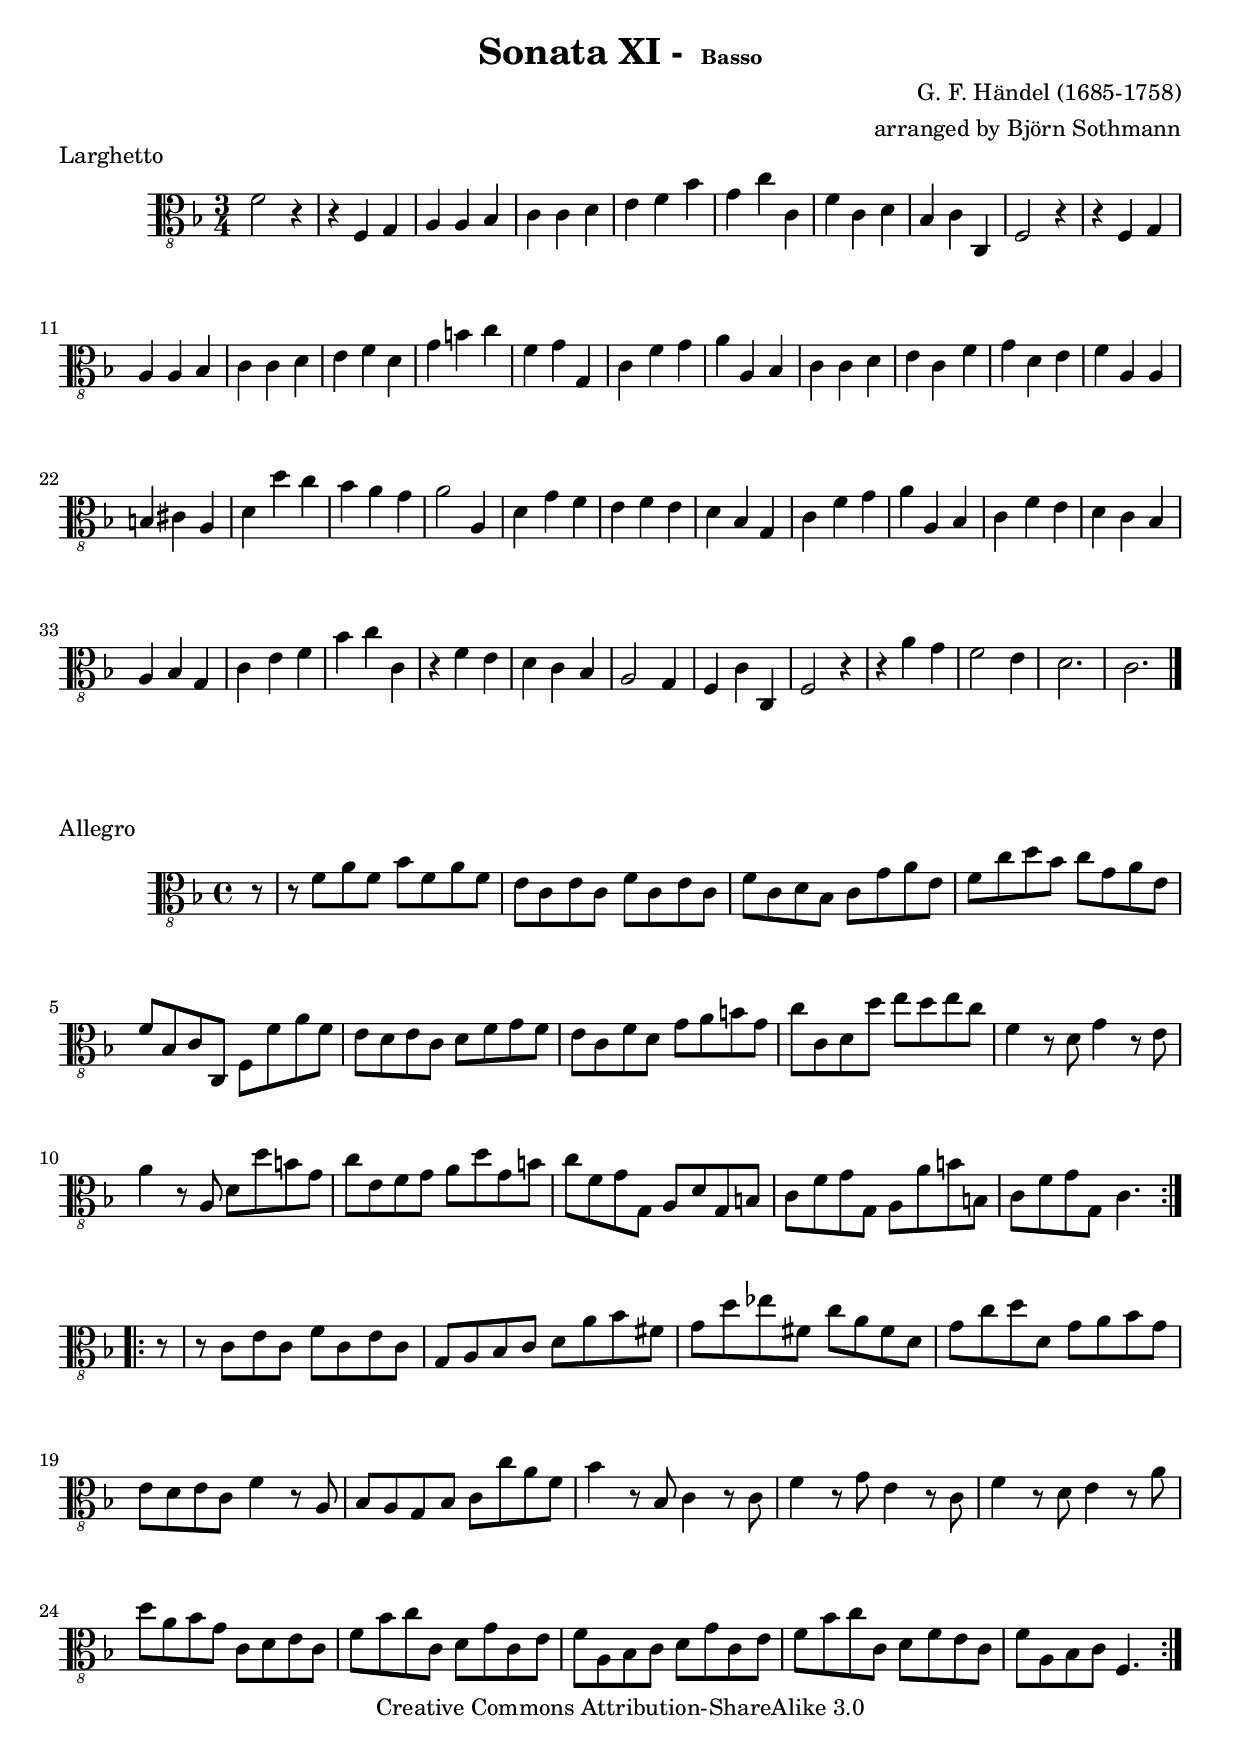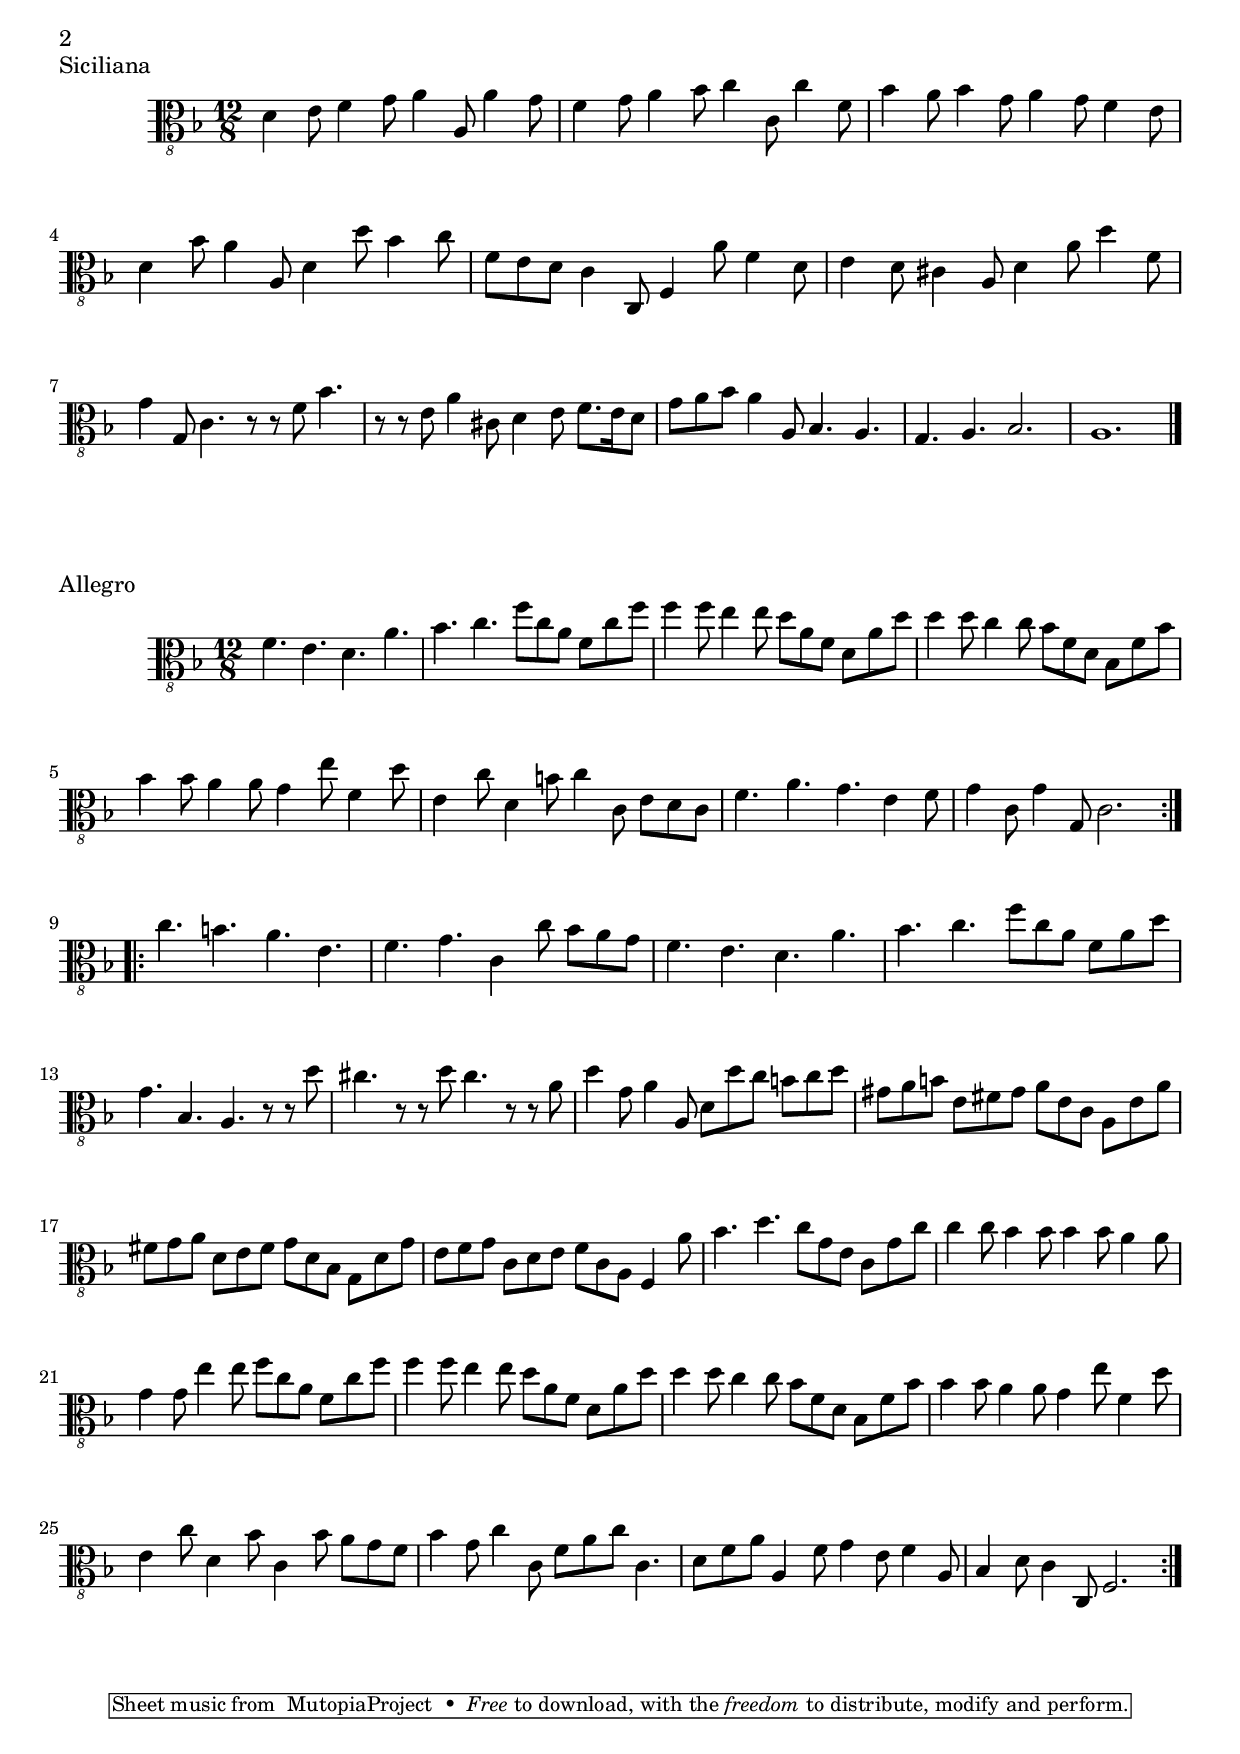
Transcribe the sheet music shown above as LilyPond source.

% Created on Mon Apr 07 19:35:14 CEST 2008
\version "2.11.43"

\header {
	title = \markup { "Sonata XI - " \small { #"Basso" } }
	composer = "G. F. Händel (1685-1758)"
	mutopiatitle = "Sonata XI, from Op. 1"
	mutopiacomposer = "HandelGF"
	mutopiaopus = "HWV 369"
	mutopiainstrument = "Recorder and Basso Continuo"
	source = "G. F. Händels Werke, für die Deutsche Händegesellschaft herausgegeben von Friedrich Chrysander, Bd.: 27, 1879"
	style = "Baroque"
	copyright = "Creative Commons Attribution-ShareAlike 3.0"
	arranger = "arranged by Björn Sothmann"
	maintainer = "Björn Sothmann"
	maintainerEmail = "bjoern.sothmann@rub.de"
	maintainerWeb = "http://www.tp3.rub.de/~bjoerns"
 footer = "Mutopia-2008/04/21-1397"
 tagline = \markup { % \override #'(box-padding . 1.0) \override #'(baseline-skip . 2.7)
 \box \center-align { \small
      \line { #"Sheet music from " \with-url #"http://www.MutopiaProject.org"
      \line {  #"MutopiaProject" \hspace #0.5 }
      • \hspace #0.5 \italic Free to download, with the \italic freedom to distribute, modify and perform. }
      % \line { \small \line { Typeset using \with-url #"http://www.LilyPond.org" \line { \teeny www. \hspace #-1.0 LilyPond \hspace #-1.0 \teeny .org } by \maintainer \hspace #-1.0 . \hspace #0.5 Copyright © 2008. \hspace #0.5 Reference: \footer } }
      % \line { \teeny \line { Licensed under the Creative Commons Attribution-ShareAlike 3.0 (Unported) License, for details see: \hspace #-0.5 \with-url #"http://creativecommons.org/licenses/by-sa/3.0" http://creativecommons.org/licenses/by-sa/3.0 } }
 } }
}

\include "deutsch.ly"

bassoI = {
	% \set Staff.instrumentName="Basso"
	% \set Staff.midiInstrument="harpsichord"
	\key f \major
    \time 3/4
	% \clef bass
	\relative c { 	
		f2 r4 |
		r f, g |
		a a b |
		c c d |
		e f b |
		g c c, |
		f c d |
		b c c, |
		f2 r4 |
		r f g |
		a a b |
		c c d |
		e f d |
		g h c |
		f, g g, |
		c f g |
		a a, b |
		c c d |
		e c f |
		g d e |
		f a, a |
		h cis a |
		d d' c |
		b a g |
		a2 a,4 |
		d g f |
		e f e |
		d b g |
		c f g |
		a a, b |
		c f e |
		d c b |
		a b g |
		c e f |
		b c c, |
		r f e |
		d c b |
		a2 g4 |
		f c' c, |
		f2 r4 |
		r a' g |
		f2 e4 |
		d2. |
		c |
	\bar "|."
	}

}

bassoII = {
	% \set Staff.instrumentName="Basso"
	% \set Staff.midiInstrument="harpsichord"
	\key f \major
	% \clef bass
	\time 4/4
    \relative c {
        \repeat volta 2 {
		\partial 8 r8 |
		r f a f b f a f |
		e c e c f c e c |
		f c d b c g' a e |
		f c' d b c g a e |
		f b, c c, f f' a f |
		e d e c d f g f |
		e c f d g a h g |
		c c, d d' e d e c |
		f,4 r8 d g4 r8 e |
		a4 r8 a, d d' h g |
		c e, f g a d g, h |
		c f, g g, a d g, h |
		c f g g, a a' h h, |
		c f g g, c4.
        }
        \repeat volta 2 {
        r8 |
		r c e c f c e c |
		g a b c d a' b fis |
		g d' es fis, c' a fis d |
		g c d d, g a b g |
		e d e c f4 r8 a, |
		b a g b c c' a f |
		b4 r8 b, c4 r8 c |
		f4 r8 g e4 r8 c |
		f4 r8 d e4 r8 a |
		d a b g c, d e c |
		f b c c, d g c, e |
		f a, b c d g c, e |
		f b c c, d f e c |
		f a, b c f,4.
        }
	}

}

bassoIII = {
	% \set Staff.instrumentName="Basso"
	% \set Staff.midiInstrument="harpsichord"
	\key f \major
	% \clef bass
	\time 12/8
    \relative c { 	
		d4 e8 f4 g8 a4 a,8 a'4 g8 |
		f4 g8 a4 b8 c4 c,8 c'4 f,8 |
		b4 a8 b4 g8 a4 g8 f4 e8 |
		d4 b'8 a4 a,8 d4 d'8 b4 c8 |
		f, e d c4 c,8 f4 a'8 f4 d8 |
		e4 d8 cis4 a8 d4 a'8 d4 f,8 |
		g4 g,8 c4. r8 r f b4. |
		r8 r e, a4 cis,8 d4 e8 f8. e16 d8 |
		g a b a4 a,8 b4. a |
		g a b2. |
		a1. |
	\bar "|."
	}

}

bassoIV = {
	% \set Staff.instrumentName="Basso"
	% \set Staff.midiInstrument="harpsichord"
	\key f \major
	% \clef bass
	\time 12/8
    \relative c { 	
		\repeat volta 2 { 
        f4. e d a' |
		b c % \clef tenor
        f8 c a f c' f |
		f4 f8 e4 e8 d a f d a' d |
		d4 d8 c4 c8 % \clef bass
        b f d b f' b |
		b4 b8 a4 a8 g4 e'8 f,4 d'8 |
		e,4 c'8 d,4 h'8 c4 c,8 e d c |
		f4. a g e4 f8 |
		g4 c,8 g'4 g,8 c2. |
        }
        \repeat volta 2 {
		c'4. h a e |
		f g c,4 c'8 b a g |
		f4. e d a' |
		b c % \clef tenor
        f8 c a f a d |
		g,4. % \clef bass
        b, a r8 r d' |
		cis4. r8 r d cis4. r8 r a |
		d4 g,8 a4 a,8 d d' c h c d |
		gis, a h e, fis gis a e c a e' a |
		fis g a d, e fis g d b g d' g |
		e f g c, d e f c a f4 a'8 |
		b4. d c8 g e c g' c |
		c4 c8 b4 b8 b4 b8 a4 a8 |
		g4 g8 % \clef tenor
        e'4 e8 f c a f c' f |
		f4 f8 e4 e8 d a f d a' d |
		d4 d8 c4 c8 % \clef bass
        b f d b f' b |
		b4 b8 a4 a8 g4 e'8 f,4 d'8 |
		e,4 c'8 d,4 b'8 c,4 b'8 a g f |
		b4 g8 c4 c,8 f a c c,4. |
		d8 f a a,4 f'8 g4 e8 f4 a,8 |
		b4 d8 c4 c,8 f2. |
        }
	}

}


\paper {
    page-count = #2
}

\score {
    \new Staff { \clef "alto_8" \bassoI }
	
	\header {
		piece="Larghetto"
	}

	\layout  {
	}
}

\score {
    \new Staff { \clef "alto_8" \bassoII }

	\header {
		piece="Allegro"
	}
	
	\layout  {
	}
}

\pageBreak

\score {
    \new Staff { \clef "alto_8" \bassoIII }

	\header {
		piece="Siciliana"
	}
	
	\layout  {
	}
}

\score {
    \new Staff { \clef "alto_8" \bassoIV }
   
	\header {
		piece="Allegro"
	}
	
	\layout  {
	}
}
